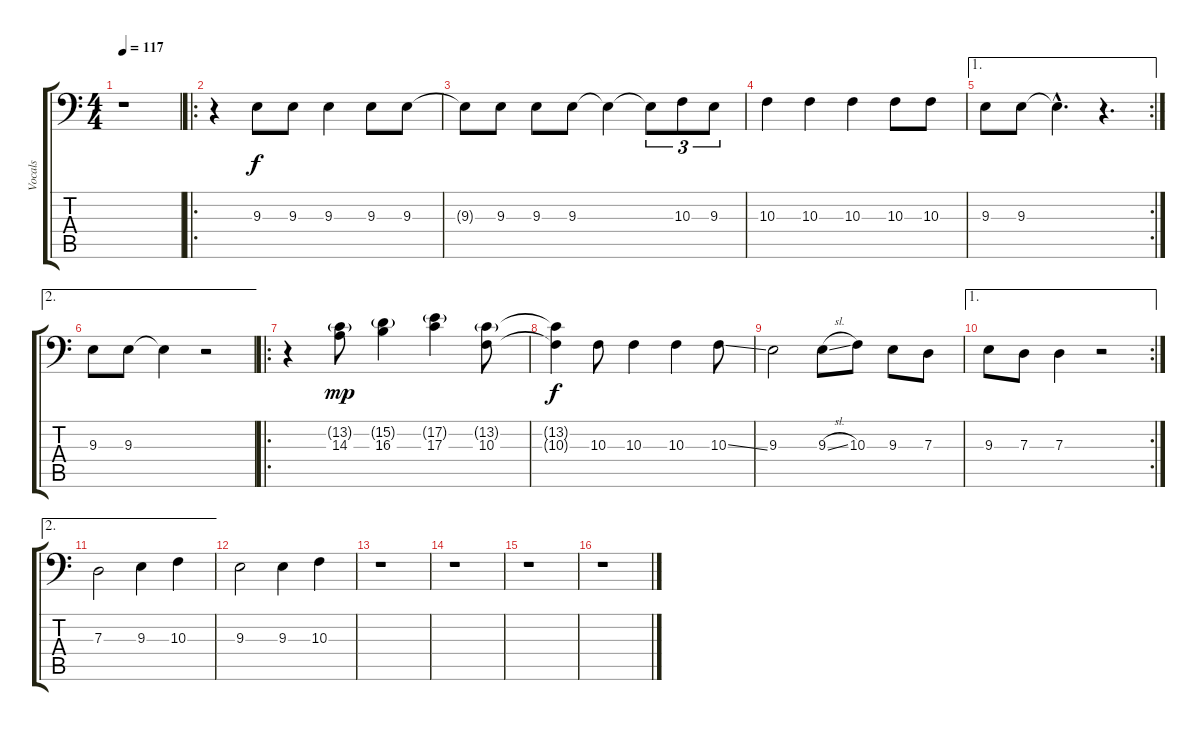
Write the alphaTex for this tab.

\track ("Vocals" "Vocals") {instrument lead2sawtooth}
\staff {score tabs}
\tuning (E3 B2 G2 D2 A1 E1) {hide}
\ts (4 4)
\tempo 117
\clef f4
\ks c
r.1{dy f} |
\ro
r.4 9.3.8 9.3.8 9.3.4 9.3.8 9.3.8 |
9.3{t}.8 9.3.8 9.3.8 9.3.8 9.3{t}.4 9.3{t}.8{tu (3 2)} 10.3.8{tu (3 2)} 9.3.8{tu (3 2)} |
10.3.4 10.3.4 10.3.4 10.3.8 10.3.8 |
\ae 1
\rc 2
9.3.8 9.3.8 9.3{hac t}.4{d} r.4{d} |
\ae 2
9.3.8 9.3.8 9.3{t}.4 r.2 |
\ro
r.4 (13.2{g} 14.3).8{dy mp} (15.2{g} 16.3).4 (17.2{g} 17.3).4 (13.2{g} 10.3).8 |
(13.2{t} 10.3{t}).4{dy f} 10.3.8 10.3.4 10.3.4 10.3{ss}.8 |
9.3.2 9.3{sl}.8 10.3.8 9.3.8 7.3.8 |
\ae 1
\rc 2
9.3.8 7.3.8 7.3.4 r.2 |
\ae 2
7.3.2 9.3.4 10.3.4 |
9.3.2 9.3.4 10.3.4 |
r.1 |
r.1 |
r.1 |
r.1
